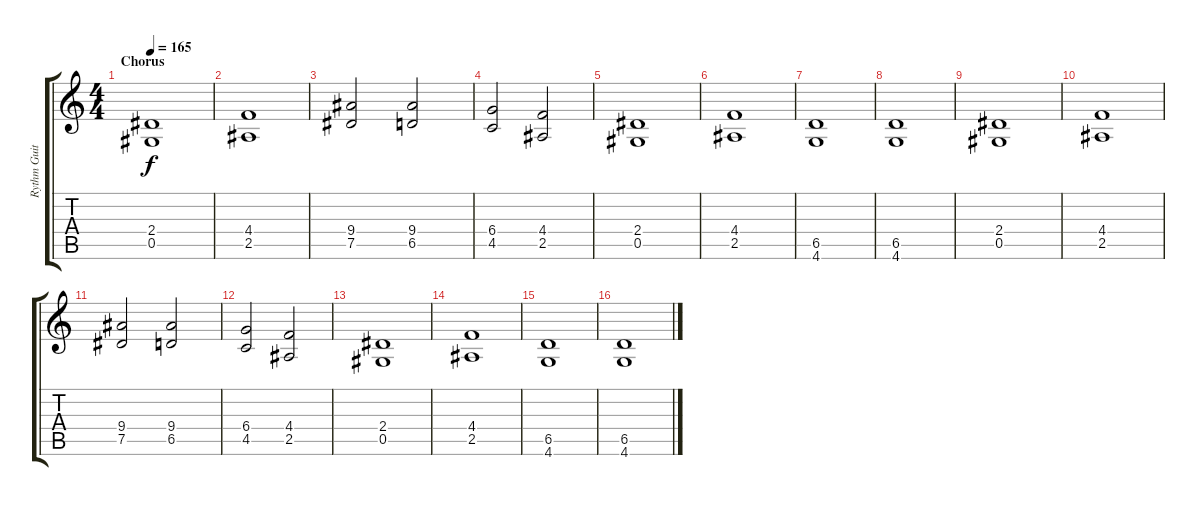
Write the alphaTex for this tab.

\track ("Rythm Guitar" "Rythm Guit") {instrument distortionguitar}
\staff {score tabs}
\tuning (Eb4 Bb3 Gb3 Db3 Ab2 Eb2) {hide}
\ts (4 4)
\section ("" "Chorus")
\tempo 165
\clef g2
\ks c
(2.4 0.5).1{dy f} |
(4.4 2.5).1 |
(9.4 7.5).2 (9.4 6.5).2 |
(6.4 4.5).2 (4.4 2.5).2 |
(2.4 0.5).1 |
(4.4 2.5).1 |
(6.5 4.6).1 |
(6.5 4.6).1 |
(2.4 0.5).1 |
(4.4 2.5).1 |
(9.4 7.5).2 (9.4 6.5).2 |
(6.4 4.5).2 (4.4 2.5).2 |
(2.4 0.5).1 |
(4.4 2.5).1 |
(6.5 4.6).1 |
(6.5 4.6).1
